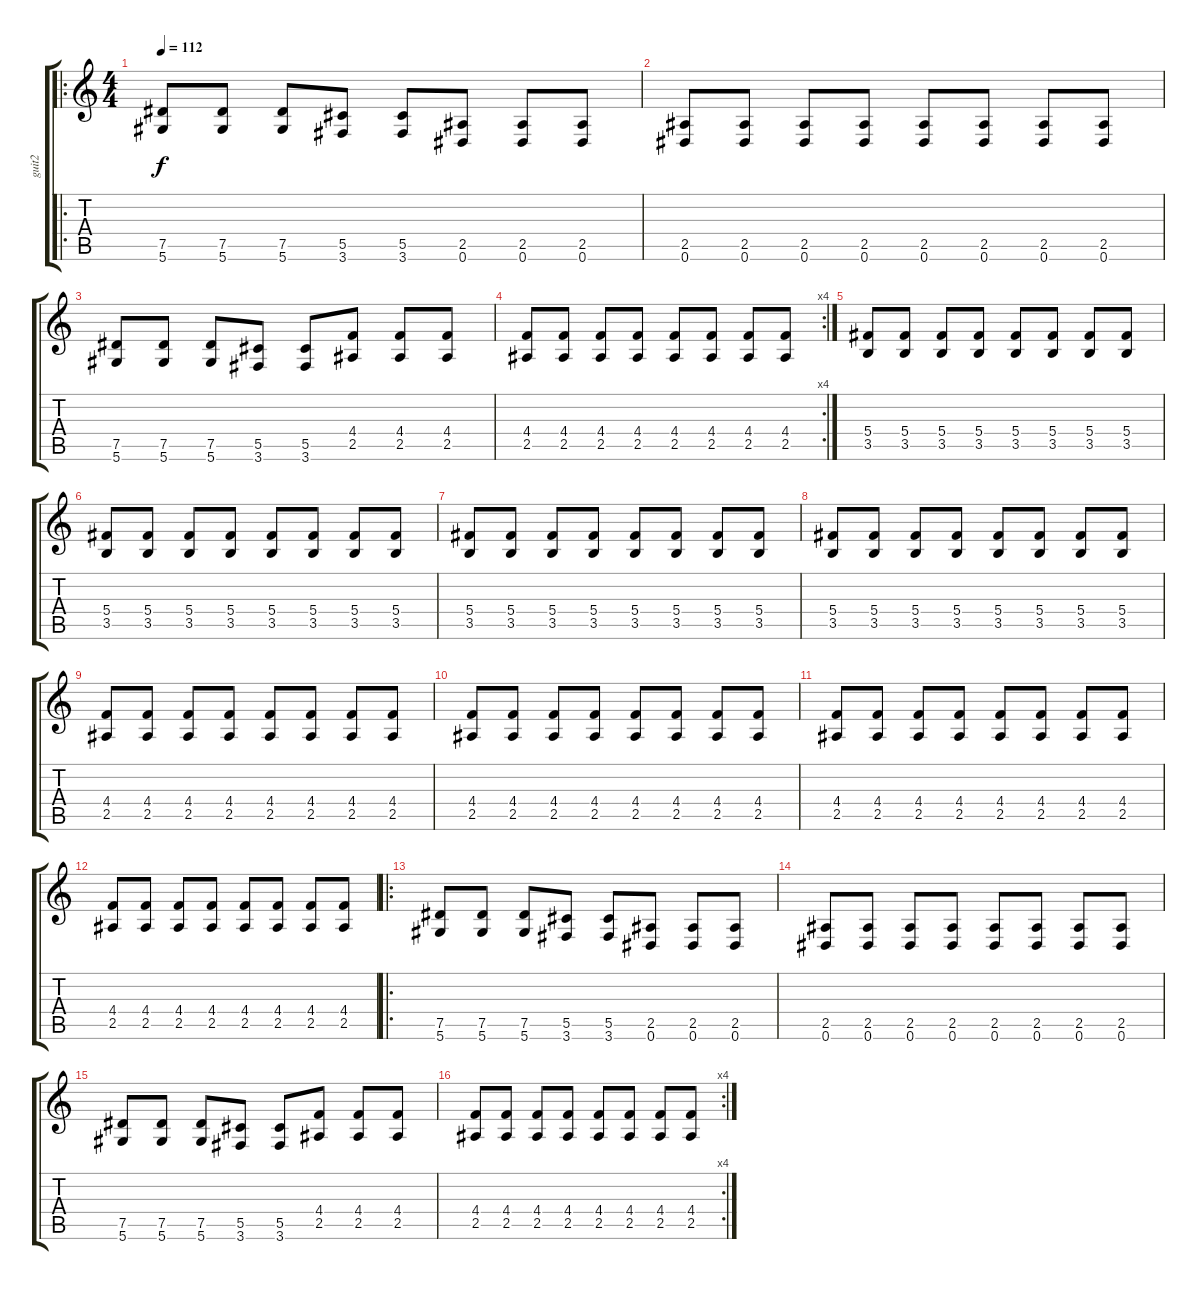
\track ("guit2" "guit2") {instrument distortionguitar}
\staff {score tabs}
\tuning (Eb4 Bb3 Gb3 Db3 Ab2 Eb2) {hide}
\ro
\ts (4 4)
\tempo 112
\clef g2
\ks c
(7.5 5.6).8{dy f instrument distortionguitar} (7.5 5.6).8 (7.5 5.6).8 (5.5 3.6).8 (5.5 3.6).8 (2.5 0.6).8 (2.5 0.6).8 (2.5 0.6).8 |
(2.5 0.6).8 (2.5 0.6).8 (2.5 0.6).8 (2.5 0.6).8 (2.5 0.6).8 (2.5 0.6).8 (2.5 0.6).8 (2.5 0.6).8 |
(7.5 5.6).8 (7.5 5.6).8 (7.5 5.6).8 (5.5 3.6).8 (5.5 3.6).8 (4.4 2.5).8 (4.4 2.5).8 (4.4 2.5).8 |
\rc 4
(4.4 2.5).8 (4.4 2.5).8 (4.4 2.5).8 (4.4 2.5).8 (4.4 2.5).8 (4.4 2.5).8 (4.4 2.5).8 (4.4 2.5).8 |
(5.4 3.5).8 (5.4 3.5).8 (5.4 3.5).8 (5.4 3.5).8 (5.4 3.5).8 (5.4 3.5).8 (5.4 3.5).8 (5.4 3.5).8 |
(5.4 3.5).8 (5.4 3.5).8 (5.4 3.5).8 (5.4 3.5).8 (5.4 3.5).8 (5.4 3.5).8 (5.4 3.5).8 (5.4 3.5).8 |
(5.4 3.5).8 (5.4 3.5).8 (5.4 3.5).8 (5.4 3.5).8 (5.4 3.5).8 (5.4 3.5).8 (5.4 3.5).8 (5.4 3.5).8 |
(5.4 3.5).8 (5.4 3.5).8 (5.4 3.5).8 (5.4 3.5).8 (5.4 3.5).8 (5.4 3.5).8 (5.4 3.5).8 (5.4 3.5).8 |
(4.4 2.5).8 (4.4 2.5).8 (4.4 2.5).8 (4.4 2.5).8 (4.4 2.5).8 (4.4 2.5).8 (4.4 2.5).8 (4.4 2.5).8 |
(4.4 2.5).8 (4.4 2.5).8 (4.4 2.5).8 (4.4 2.5).8 (4.4 2.5).8 (4.4 2.5).8 (4.4 2.5).8 (4.4 2.5).8 |
(4.4 2.5).8 (4.4 2.5).8 (4.4 2.5).8 (4.4 2.5).8 (4.4 2.5).8 (4.4 2.5).8 (4.4 2.5).8 (4.4 2.5).8 |
(4.4 2.5).8 (4.4 2.5).8 (4.4 2.5).8 (4.4 2.5).8 (4.4 2.5).8 (4.4 2.5).8 (4.4 2.5).8 (4.4 2.5).8 |
\ro
(7.5 5.6).8 (7.5 5.6).8 (7.5 5.6).8 (5.5 3.6).8 (5.5 3.6).8 (2.5 0.6).8 (2.5 0.6).8 (2.5 0.6).8 |
(2.5 0.6).8 (2.5 0.6).8 (2.5 0.6).8 (2.5 0.6).8 (2.5 0.6).8 (2.5 0.6).8 (2.5 0.6).8 (2.5 0.6).8 |
(7.5 5.6).8 (7.5 5.6).8 (7.5 5.6).8 (5.5 3.6).8 (5.5 3.6).8 (4.4 2.5).8 (4.4 2.5).8 (4.4 2.5).8 |
\rc 4
(4.4 2.5).8 (4.4 2.5).8 (4.4 2.5).8 (4.4 2.5).8 (4.4 2.5).8 (4.4 2.5).8 (4.4 2.5).8 (4.4 2.5).8
